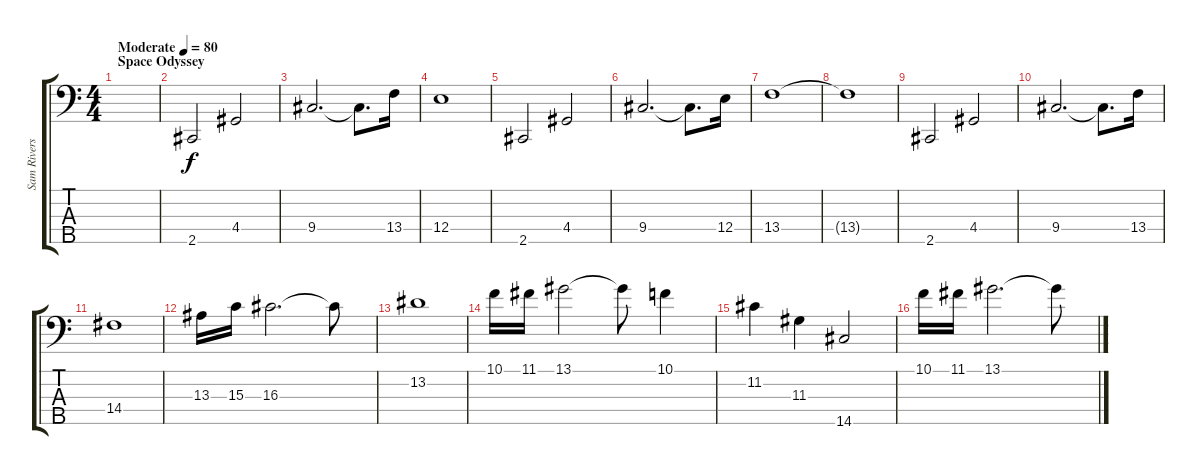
\track ("Sam Rivers" "Sam Rivers") {instrument electricbassfinger}
\staff {score tabs}
\tuning (G2 D2 A1 E1 B0) {hide}
\ts (4 4)
\section ("" "Space Odyssey")
\tempo (80 "Moderate")
\clef f4
\ks c
|
2.5.2 4.4.2 |
9.4.2{d} 9.4{t}.8{d} 13.4.16 |
12.4.1 |
2.5.2 4.4.2 |
9.4.2{d} 9.4{t}.8{d} 12.4.16 |
13.4.1 |
13.4{t}.1 |
2.5.2 4.4.2 |
9.4.2{d} 9.4{t}.8{d} 13.4.16 |
14.4.1 |
13.3.16 15.3.16 16.3.2{d} 16.3{t}.8 |
13.2.1 |
10.1.16 11.1.16 13.1.2 13.1{t}.8 10.1.4 |
11.2.4 11.3.4 14.5.2 |
10.1.16 11.1.16 13.1.2{d} 13.1{t}.8
